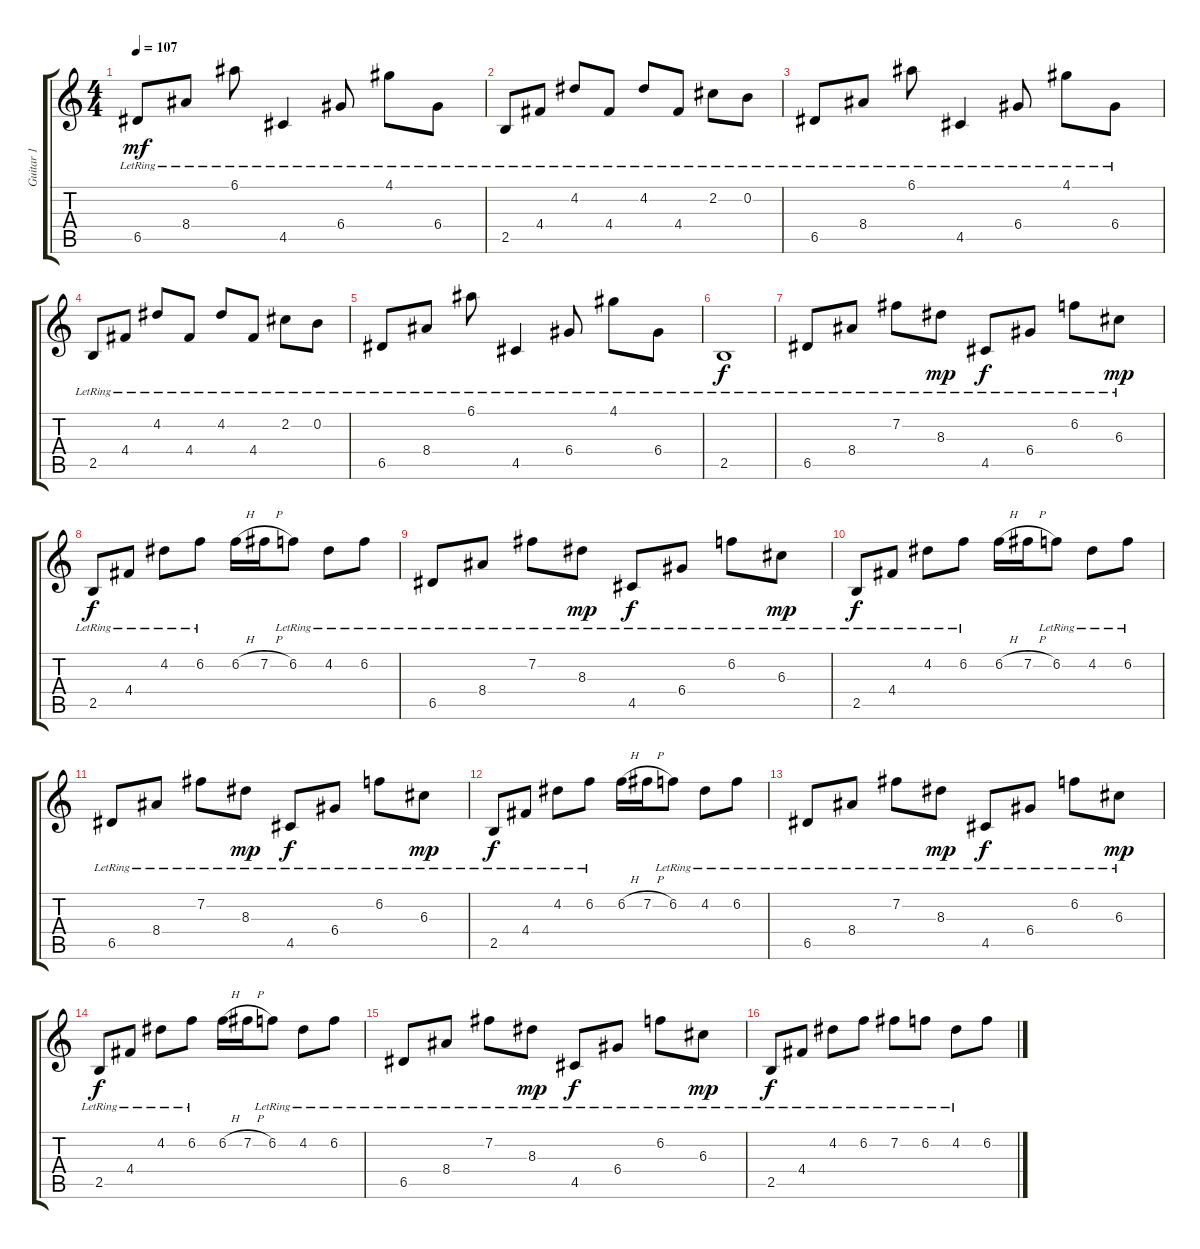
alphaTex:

\track ("Guitar 1" "Guitar 1") {instrument acousticguitarsteel}
\staff {score tabs}
\tuning (E4 B3 G3 D3 A2 E2) {hide}
\ts (4 4)
\tempo 107
\clef g2
\ks c
6.5{lr}.8{dy mf} 8.4{lr}.8 6.1{lr}.8 4.5{lr}.4 6.4{lr}.8 4.1{lr}.8 6.4{lr}.8 |
2.5{lr}.8 4.4{lr}.8 4.2{lr}.8 4.4{lr}.8 4.2{lr}.8 4.4{lr}.8 2.2{lr}.8 0.2{lr}.8 |
6.5{lr}.8 8.4{lr}.8 6.1{lr}.8 4.5{lr}.4 6.4{lr}.8 4.1{lr}.8 6.4{lr}.8 |
2.5{lr}.8 4.4{lr}.8 4.2{lr}.8 4.4{lr}.8 4.2{lr}.8 4.4{lr}.8 2.2{lr}.8 0.2{lr}.8 |
6.5{lr}.8 8.4{lr}.8 6.1{lr}.8 4.5{lr}.4 6.4{lr}.8 4.1{lr}.8 6.4{lr}.8 |
2.5{lr}.1{dy f} |
6.5{lr}.8 8.4{lr}.8 7.2{lr}.8 8.3{lr}.8{dy mp} 4.5{lr}.8{dy f} 6.4{lr}.8 6.2{lr}.8 6.3{lr}.8{dy mp} |
2.5{lr}.8{dy f} 4.4{lr}.8 4.2{lr}.8 6.2{lr}.8 6.2{h}.16 7.2{h}.16 6.2{lr}.8 4.2{lr}.8 6.2{lr}.8 |
6.5{lr}.8 8.4{lr}.8 7.2{lr}.8 8.3{lr}.8{dy mp} 4.5{lr}.8{dy f} 6.4{lr}.8 6.2{lr}.8 6.3{lr}.8{dy mp} |
2.5{lr}.8{dy f} 4.4{lr}.8 4.2{lr}.8 6.2{lr}.8 6.2{h}.16 7.2{h}.16 6.2{lr}.8 4.2{lr}.8 6.2{lr}.8 |
6.5{lr}.8 8.4{lr}.8 7.2{lr}.8 8.3{lr}.8{dy mp} 4.5{lr}.8{dy f} 6.4{lr}.8 6.2{lr}.8 6.3{lr}.8{dy mp} |
2.5{lr}.8{dy f} 4.4{lr}.8 4.2{lr}.8 6.2{lr}.8 6.2{h}.16 7.2{h}.16 6.2{lr}.8 4.2{lr}.8 6.2{lr}.8 |
6.5{lr}.8 8.4{lr}.8 7.2{lr}.8 8.3{lr}.8{dy mp} 4.5{lr}.8{dy f} 6.4{lr}.8 6.2{lr}.8 6.3{lr}.8{dy mp} |
2.5{lr}.8{dy f} 4.4{lr}.8 4.2{lr}.8 6.2{lr}.8 6.2{h}.16 7.2{h}.16 6.2{lr}.8 4.2{lr}.8 6.2{lr}.8 |
6.5{lr}.8 8.4{lr}.8 7.2{lr}.8 8.3{lr}.8{dy mp} 4.5{lr}.8{dy f} 6.4{lr}.8 6.2{lr}.8 6.3{lr}.8{dy mp} |
2.5{lr}.8{dy f} 4.4{lr}.8 4.2{lr}.8 6.2{lr}.8 7.2{lr}.8 6.2{lr}.8 4.2{lr}.8 6.2.8
